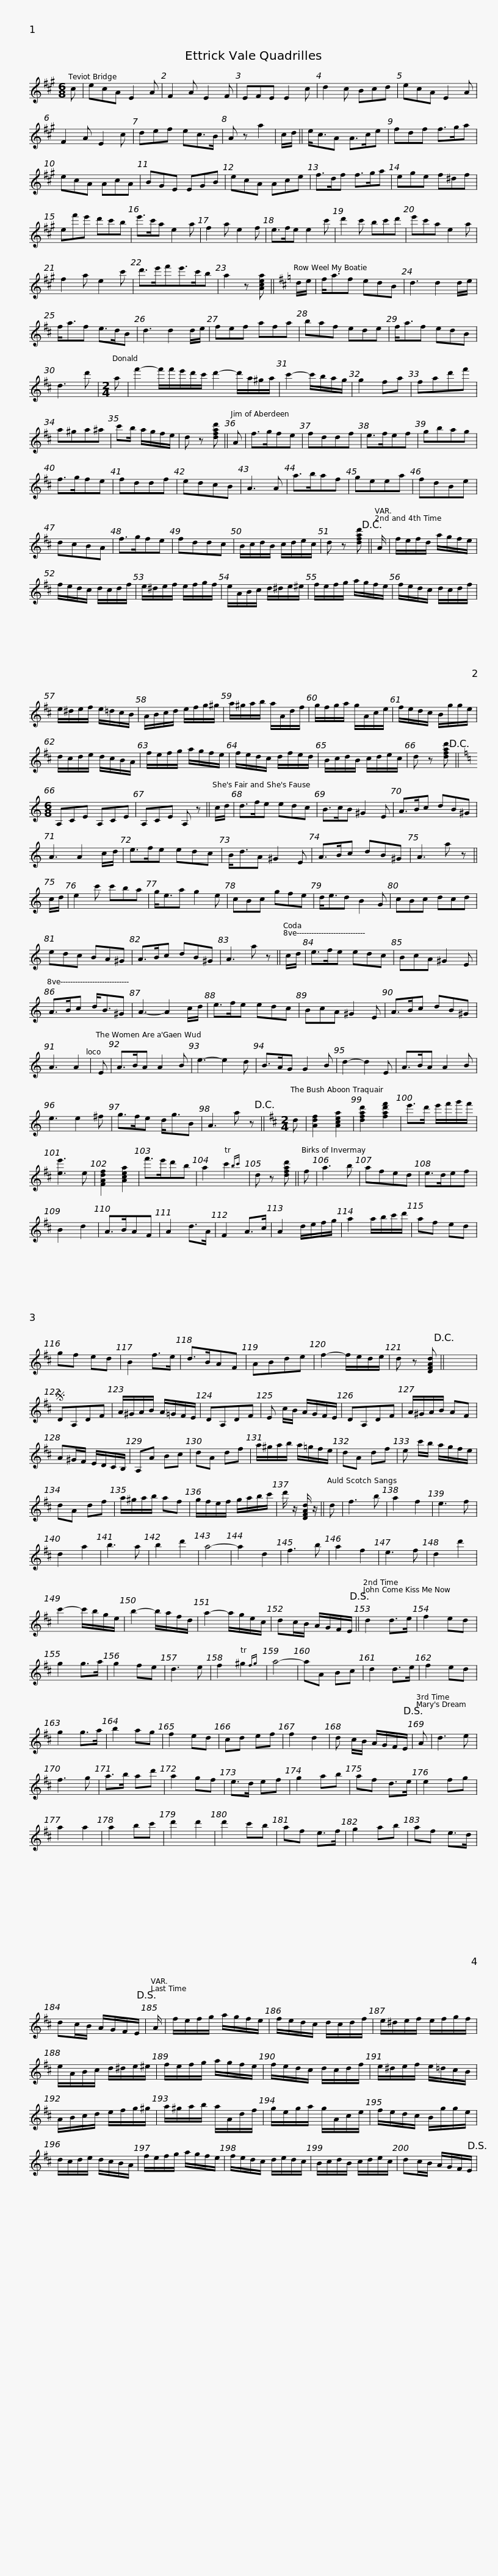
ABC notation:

X:1
L:1/8
M:6/8
I:linebreak $
K:A
V:1 treble
V:1
 c | ecA E2 A | F2 A E2 F | EFE E2 c | d2 c Bcd | %5
 ecA E2 A | F2 A E2 c | def ec>B | A z a2 |$ c/d/ || %10
 e<cA A>ce | fdf f>ga | ecA AcA | BGE EGB | ecA Ace | %15
 f>df f>ga |$ ege f^df | ef'e' d'c'b | e'>c'a e2 a | f2 a e2 f | %20
 e>fe e2 c' | d'2 c' bc'd' | e'c'a e2 a |$ f2 a e2 c' | d'>e'f'e'>c'b | %25
 a2 z [Acea] ||[K:D] d/e/ | f<af edB | d3 d2 d/e/ | f<af e>dB | %30
 d3 d2 d/e/ |$ fef afa | baf ede | f<af edB | d3 d' | %35
[M:2/4] a | f'2- f'/f'/e'/d'/c'/ d'2- d'/a/^g/a/ | c'2- c'/b/a/g/ |$ g2 fa | fad'f' | %40
 a^ga^a | c'b/ a/g/f/e/ | d z [dfad'] || A | f>gfe | %45
 fddf | e>fef | gbag |$ f>gfe | fddf | %50
 edcB | A3 A | a>baf | geea | fdBe | %55
 dcBA | f>gfe | fddc |$ B/c/d/B/ c/d/e/c/ | d z [dfad']!D.C.! || %60
 A/ | f/e/f/d/ a/g/f/e/ | f/e/d/c/ d/c/d/f/ | e/^d/e/f/ e/f/g/f/ | e/A/B/c/ d/^d/e/^e/ |$ %65
 f/e/f/g/ a/g/f/e/ | f/e/d/c/ d/c/d/f/ | e/^d/e/f/ e/=d/c/B/ | A/B/c/d/ e/f/g/^g/ | a/^g/a/b/ a/A/d/f/ |$ %70
 g/f/g/a/ g/A/c/e/ | f/e/d/c/ B/g/g/e/ | d/c/d/e/ d/c/B/A/ | f/e/f/g/ a/g/f/e/ | f/e/d/c/ d/f/e/d/ | %75
 B/c/d/B/ c/d/e/c/ |$ d z [dfad']!D.C.! ||[K:C][M:6/8] A,CE A,CE | A,CE A, z || c/d/ | %80
 d>fe edc | B>cB ^G2 E | A>Bc dB^G | A3 A2 c/d/ |$ e>fe edc | %85
 B<dA ^G2 E | A>Bc dB^G | A3 a z || c/d/ | e2 c' c'ba | %90
 g<ea g2 e | cBc gfe |$ d<ed B2 G | cBc dcd | edc BA^G | %95
 A>Bc dB^G | A3 a z || c/d/ | e>fe edc | BcA ^G2 E |$ %100
 A>Bc d<B^G | A3- A2 c/d/ | e>fe edc | BcA ^G2 E | A>Bc dB^G | %105
 A3 A2 | E | A>BA A2 B |$ e3- e2 d | B>AG G2 B | %110
 d2- d2 E | A>BA A2 B | e3 e2 ^f | g>fe d<gB | A3 a z!D.C.! || %115
[K:D][M:2/4] d | [Adf]2 [Acea]2 | [dfad']2 [fad'f']2 |$ e'>d' e'/f'/g'/f'/ | [ee']3 e | %120
 [FAdf]2 [Acea]2 | f'>e'd'b | a2 c'2{bc'} | d z [dfad'] || f | %125
 a3 b | afed | e>def | B2 d2 |$ A>BAF | %130
 A2 d>A | F2 A>c | A2 d/e/f/g/ | a2 a/b/c'/d'/ | af ed | %135
 gf ed | B2 f>e | d>BAF | ABde |$ f2- f/e/d/e/ | %140
 d z [DFAd]!D.C.! || x4 |S DA,DF | A/^G/A/B/ A/=G/F/E/ | DA,DF | %145
 E c/B/ A/G/F/E/ | DA,DF |$ A/^G/A/B/ AF | A^G/F/ E/D/C/B,/ | A,A Bc | %150
 dA df | a/^g/a/b/ a/=g/f/e/ | dA df | e c'/b/ a/g/f/e/ |$ dA df | %155
 a/^g/a/b/ af | g/f/e/f/ g/a/b/c'/ | d'/ z/ [DFAd]/ z/ || d | f3 b | %160
 a2 f2 | e3 f | d2 a2 | b3 a | b2 d'2 |$ %165
 a4- | a2 d2 | f3 b | a2 f2 | e3 f | %170
 d2 d'2 | c'2- c'/b/g/e/ | b2- b/a/f/d/ | a2- a/g/e/c/ | dc/B/ A/G/F/E/!D.S.! || %175
 d2 d>e |$ f2 ed | g2 g>a | g2 fe | d3 e | %180
 f2 ^g2{fg} | a4- | aA Bc | d2 d>e | f2 ed | %185
 g2 g>a | b2 ag | f2 ed |$ cd ef | f2 d2 | %190
 d c/B/ A/G/F/E/!D.S.! | A | d3 e | f3 g | a>b ad' | %195
 a2 gf | e>d ef | g2 ab | af d>e |$ e2 fg | %200
 a2 a2 | a2 bc' | d'2 d'2 | d'2 c'b | af e>f | %205
 g2 ab | af e>d | dc/B/ A/G/F/E/!D.S.! | A/ |$ f/e/f/g/ a/g/f/e/ | %210
 f/e/d/c/ d/c/d/f/ | e/^d/e/f/ e/f/g/f/ | e/A/B/c/ d/^d/e/^e/ | f/e/f/g/ a/g/f/e/ |$ f/e/d/c/ d/c/d/f/ | %215
 e/^d/e/f/ e/=d/c/B/ | A/B/c/d/ e/f/g/^g/ | a/^g/a/b/ a/A/d/f/ | g/e/g/a/ g/A/c/e/ |$ f/e/d/c/ B/g/g/e/ | %220
 d/c/d/e/ d/c/B/A/ | f/e/f/g/ a/g/f/e/ | f/e/d/c/ d/e/d/c/ | B/c/d/B/ c/d/e/c/ | dc/B/ A/G/F/E/!D.S.! | %225
